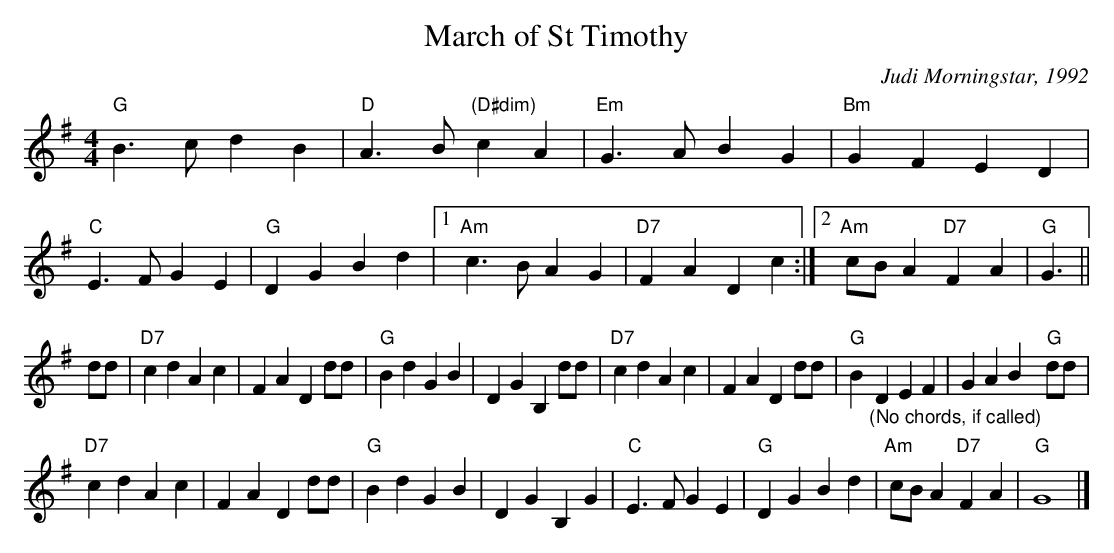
X:1
T:March of St Timothy
C:Judi Morningstar, 1992
M:4/4
L:1/4
K:G
"G"B>cdB|"D"A>B "(D#dim)"cA|"Em"G>A BG|"Bm"GF ED|
"C"E>FGE|"G"DG Bd| [1"Am"c>B AG|"D7"FA Dc:|[2"Am"c/2B/2A "D7"FA|"G"G3/2 ||
d/2d/2|"D7"cd Ac|FA Dd/2d/2|"G"Bd GB|DG B,d/2d/2|\
"D7"cd Ac|FA Dd/2d/2|"G" B"_(No chords, if called)"D EF|GA By"G"d/2d/2|
"D7"cd Ac|FA Dd/2d/2|"G"Bd GB|DG B,G|\
"C"E>F GE|"G"DG Bd|"Am"c/2B/2A "D7"FA|"G"G4|]
